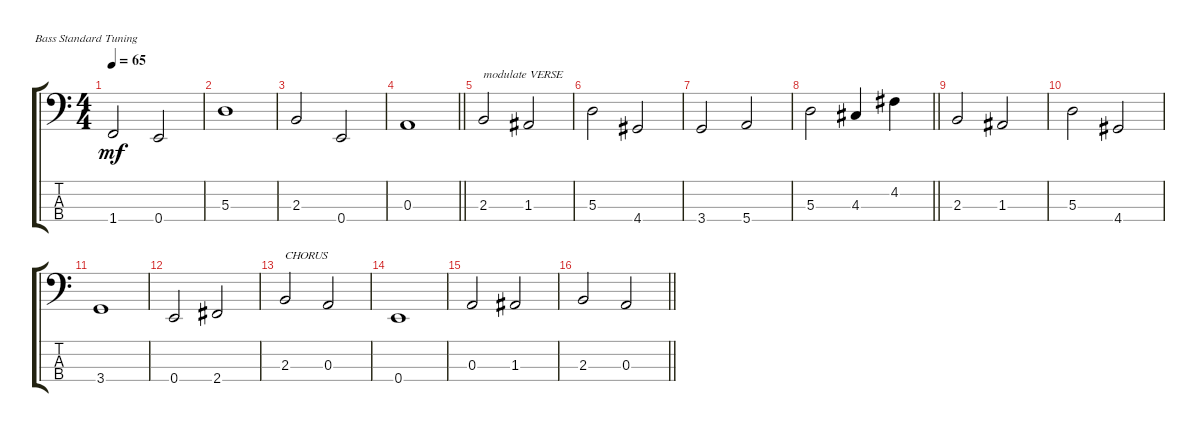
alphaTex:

\defaultSystemsLayout 4
\bracketExtendMode groupsimilarinstruments
\firstSystemTrackNameOrientation horizontal
\otherSystemsTrackNameOrientation horizontal
\track "" {instrument electricbassfinger}
\staff {score tabs}
\tuning (G2 D2 A1 E1)
\ts (4 4)
\tempo 65
\clef f4
\scale
0.11621
\ks c
1.4.2{dy mf} 0.4.2 |
\scale
0.116644 5.3.1 |
\scale
0.118011 2.3.2 0.4.2 |
\scale
0.106714
\barLineRight lightlight
0.3.1 |
\scale
0.154216 2.3.2{txt "modulate VERSE "} 1.3.2 |
\scale
0.131626 5.3.2 4.4.2 |
\scale
0.134479 3.4.2 5.4.2 |
\scale
0.125748
\barLineRight lightlight
5.3.2 4.3.4 4.2.4 |
\scale
0.122843 2.3.2 1.3.2 |
\scale
0.122878 5.3.2 4.4.2 |
\scale
0.121559 3.4.1 |
\scale
0.104749 0.4.2 2.4.2 |
\scale
0.109718 2.3.2{txt "CHORUS"} 0.3.2 |
\scale
0.0754663 0.4.1 |
\scale
0.073755 0.3.2 1.3.2 |
\scale
0.0853244
\barLineRight lightlight
2.3.2 0.3.2
